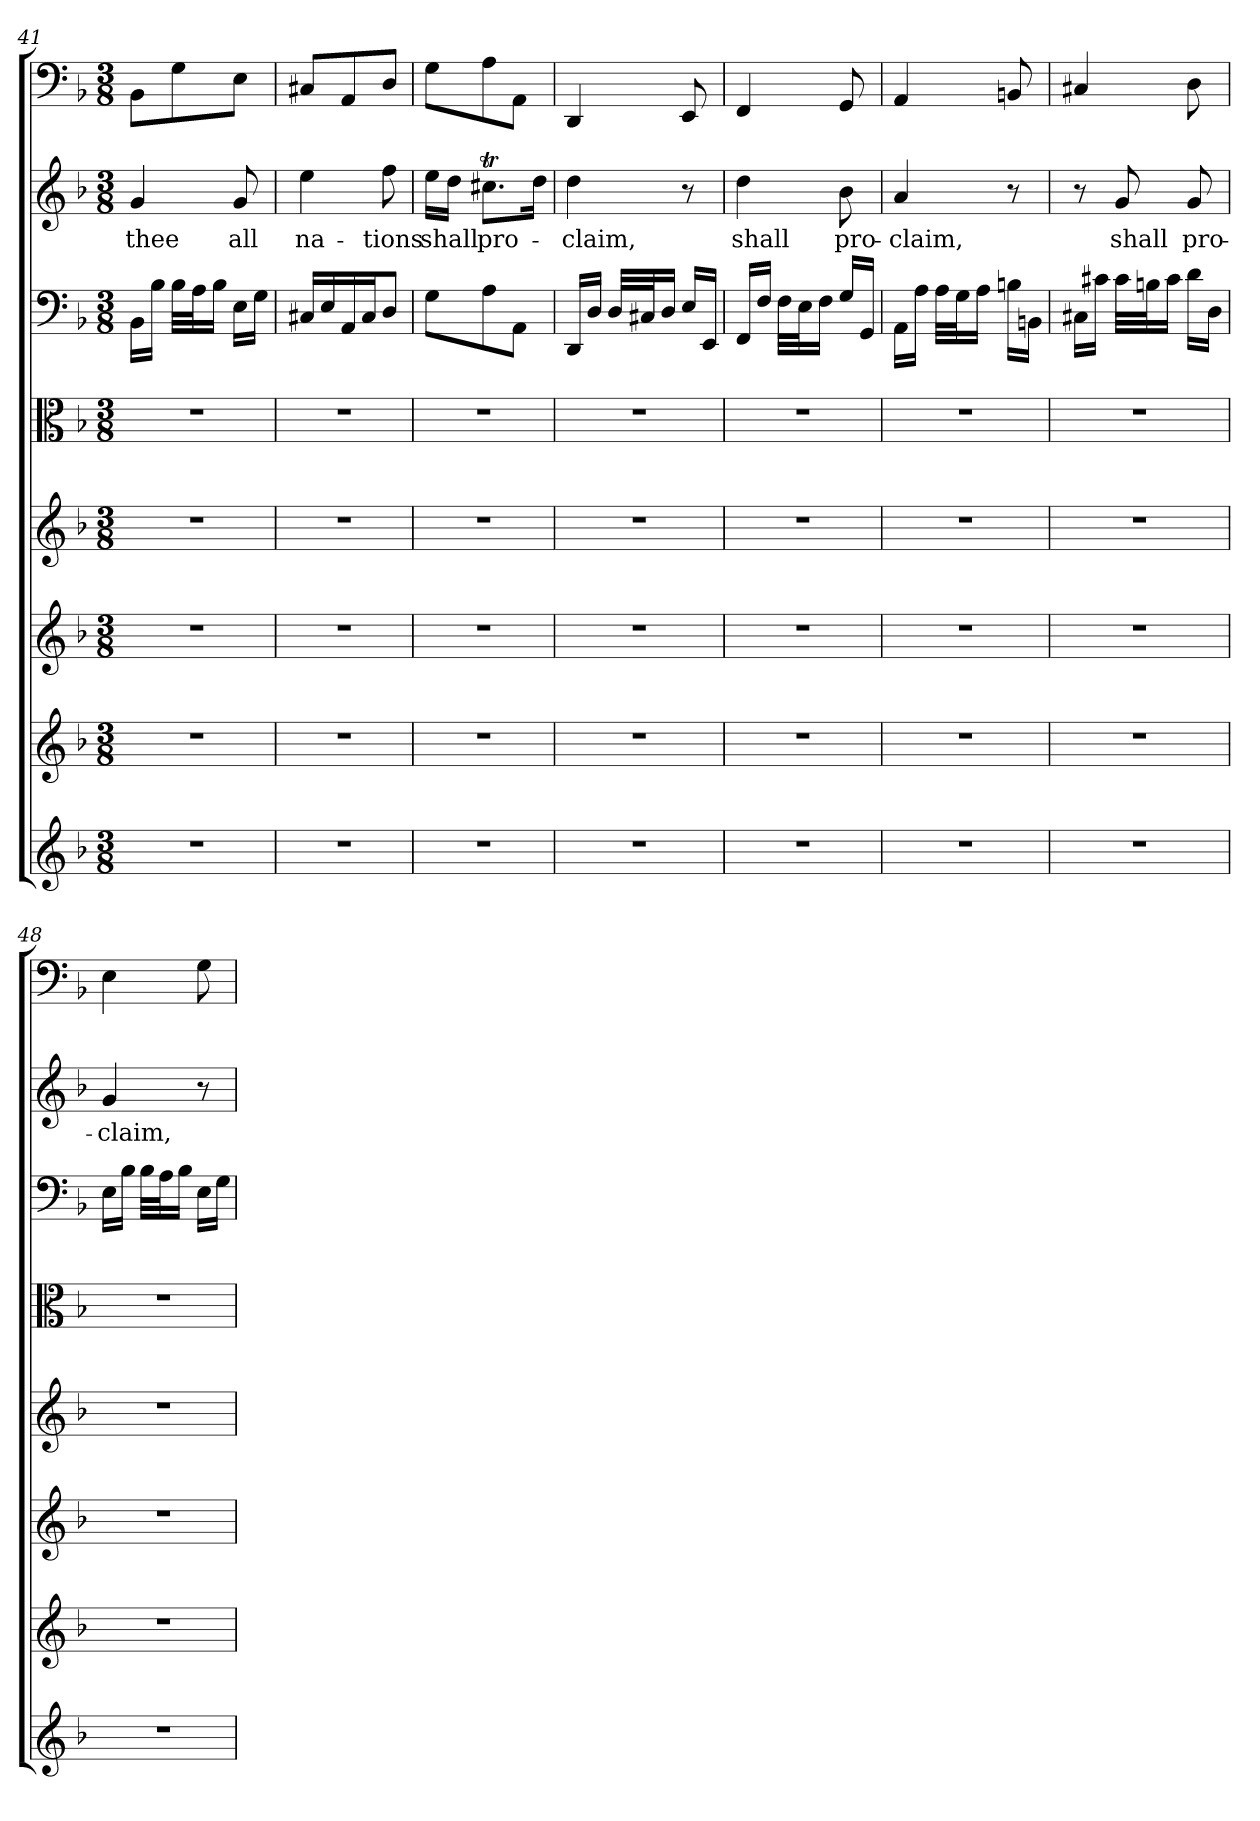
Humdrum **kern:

**kern	**kern	**kern	**kern	**kern	**kern	**kern	**text	**kern
*part8	*part7	*part6	*part5	*part4	*part3	*part2	*part2	*part1
*staff8	*staff7	*staff6	*staff5	*staff4	*staff3	*staff2	*staff2	*staff1
*clefG2	*clefG2	*clefG2	*clefG2	*clefC3	*clefF4	*clefG2	*	*clefF4
*k[b-]	*k[b-]	*k[b-]	*k[b-]	*k[b-]	*k[b-]	*k[b-]	*	*k[b-]
*d:	*d:	*d:	*d:	*d:	*d:	*d:	*	*d:
*M3/8	*M3/8	*M3/8	*M3/8	*M3/8	*M3/8	*M3/8	*	*M3/8
=41	=41	=41	=41	=41	=41	=41	=41	=41
4.r	4.r	4.r	4.r	4.r	16BB-\LL	4g/	thee	8BB-\L
.	.	.	.	.	16B-\JJ	.	.	.
.	.	.	.	.	32B-\LLL	.	.	8G\
.	.	.	.	.	32A\J	.	.	.
.	.	.	.	.	16B-\JJ	.	.	.
.	.	.	.	.	16E\LL	8g/	all	8E\J
.	.	.	.	.	16G\JJ	.	.	.
=42	=42	=42	=42	=42	=42	=42	=42	=42
4.r	4.r	4.r	4.r	4.r	16C#X/LL	4ee\	na-	8C#X/L
.	.	.	.	.	16E/	.	.	.
.	.	.	.	.	16AA/	.	.	8AA/
.	.	.	.	.	16C#/J	.	.	.
.	.	.	.	.	8D/J	8ff\	-tions	8D/J
=43	=43	=43	=43	=43	=43	=43	=43	=43
4.r	4.r	4.r	4.r	4.r	8G\L	16ee\LL	shall	8G\L
.	.	.	.	.	.	16dd\JJ	.	.
.	.	.	.	.	8A\	8.cc#Xt\L	pro-	8A\
.	.	.	.	.	8AA\J	.	.	8AA\J
.	.	.	.	.	.	16dd\Jk	.	.
=44	=44	=44	=44	=44	=44	=44	=44	=44
4.r	4.r	4.r	4.r	4.r	16DD/LL	4dd\	-claim,	4DD/
.	.	.	.	.	16D/JJ	.	.	.
.	.	.	.	.	32D/LLL	.	.	.
.	.	.	.	.	32C#X/J	.	.	.
.	.	.	.	.	16D/JJ	.	.	.
.	.	.	.	.	16E/LL	8r	.	8EE/
.	.	.	.	.	16EE/JJ	.	.	.
=45	=45	=45	=45	=45	=45	=45	=45	=45
4.r	4.r	4.r	4.r	4.r	16FF/LL	4dd\	shall	4FF/
.	.	.	.	.	16F/JJ	.	.	.
.	.	.	.	.	32F\LLL	.	.	.
.	.	.	.	.	32E\J	.	.	.
.	.	.	.	.	16F\JJ	.	.	.
.	.	.	.	.	16G/LL	8b-\	pro-	8GG/
.	.	.	.	.	16GG/JJ	.	.	.
=46	=46	=46	=46	=46	=46	=46	=46	=46
4.r	4.r	4.r	4.r	4.r	16AA\LL	4a/	-claim,	4AA/
.	.	.	.	.	16A\JJ	.	.	.
.	.	.	.	.	32A\LLL	.	.	.
.	.	.	.	.	32G\J	.	.	.
.	.	.	.	.	16A\JJ	.	.	.
.	.	.	.	.	16Bn\LL	8r	.	8BBn/
.	.	.	.	.	16BBn\JJ	.	.	.
=47	=47	=47	=47	=47	=47	=47	=47	=47
4.r	4.r	4.r	4.r	4.r	16C#X\LL	8r	.	4C#X/
.	.	.	.	.	16c#X\JJ	.	.	.
.	.	.	.	.	32c#\LLL	8g/	shall	.
.	.	.	.	.	32Bn\J	.	.	.
.	.	.	.	.	16c#\JJ	.	.	.
.	.	.	.	.	16d\LL	8g/	pro-	8D\
.	.	.	.	.	16D\JJ	.	.	.
=48	=48	=48	=48	=48	=48	=48	=48	=48
4.r	4.r	4.r	4.r	4.r	16E\LL	4g/	-claim,	4E\
.	.	.	.	.	16B-\JJ	.	.	.
.	.	.	.	.	32B-\LLL	.	.	.
.	.	.	.	.	32A\J	.	.	.
.	.	.	.	.	16B-\JJ	.	.	.
.	.	.	.	.	16E\LL	8r	.	8G\
.	.	.	.	.	16G\JJ	.	.	.
=	=	=	=	=	=	=	=	=
*-	*-	*-	*-	*-	*-	*-	*-	*-
